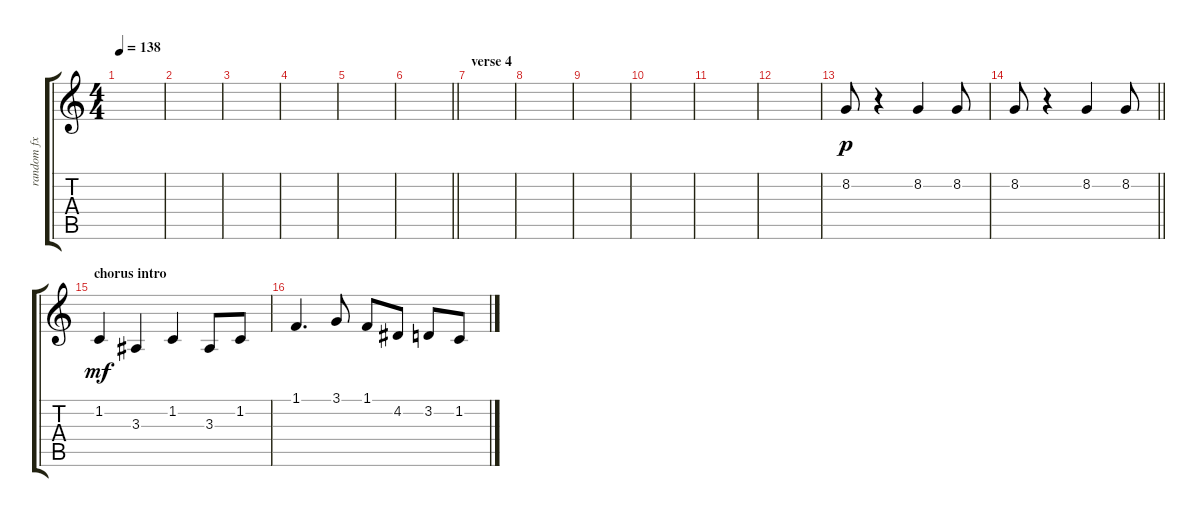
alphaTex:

\track ("random fx" "random fx") {instrument acousticgrandpiano}
\staff {score tabs}
\tuning (E4 B3 G3 D3 A2 E2) {hide}
\ts (4 4)
\tempo 138
\clef g2
\ks c
|
|
|
|
|
\barLineRight lightlight
|
\section ("" "verse 4")
|
|
|
|
|
|
8.2.8{dy p instrument acousticgrandpiano} r.4 8.2.4 8.2.8 |
\barLineRight lightlight
8.2.8{instrument acousticgrandpiano} r.4 8.2.4 8.2.8 |
\section ("" "chorus intro")
1.2.4{dy mf} 3.3.4 1.2.4 3.3.8 1.2.8 |
1.1.4{d} 3.1.8 1.1.8 4.2.8 3.2.8 1.2.8
